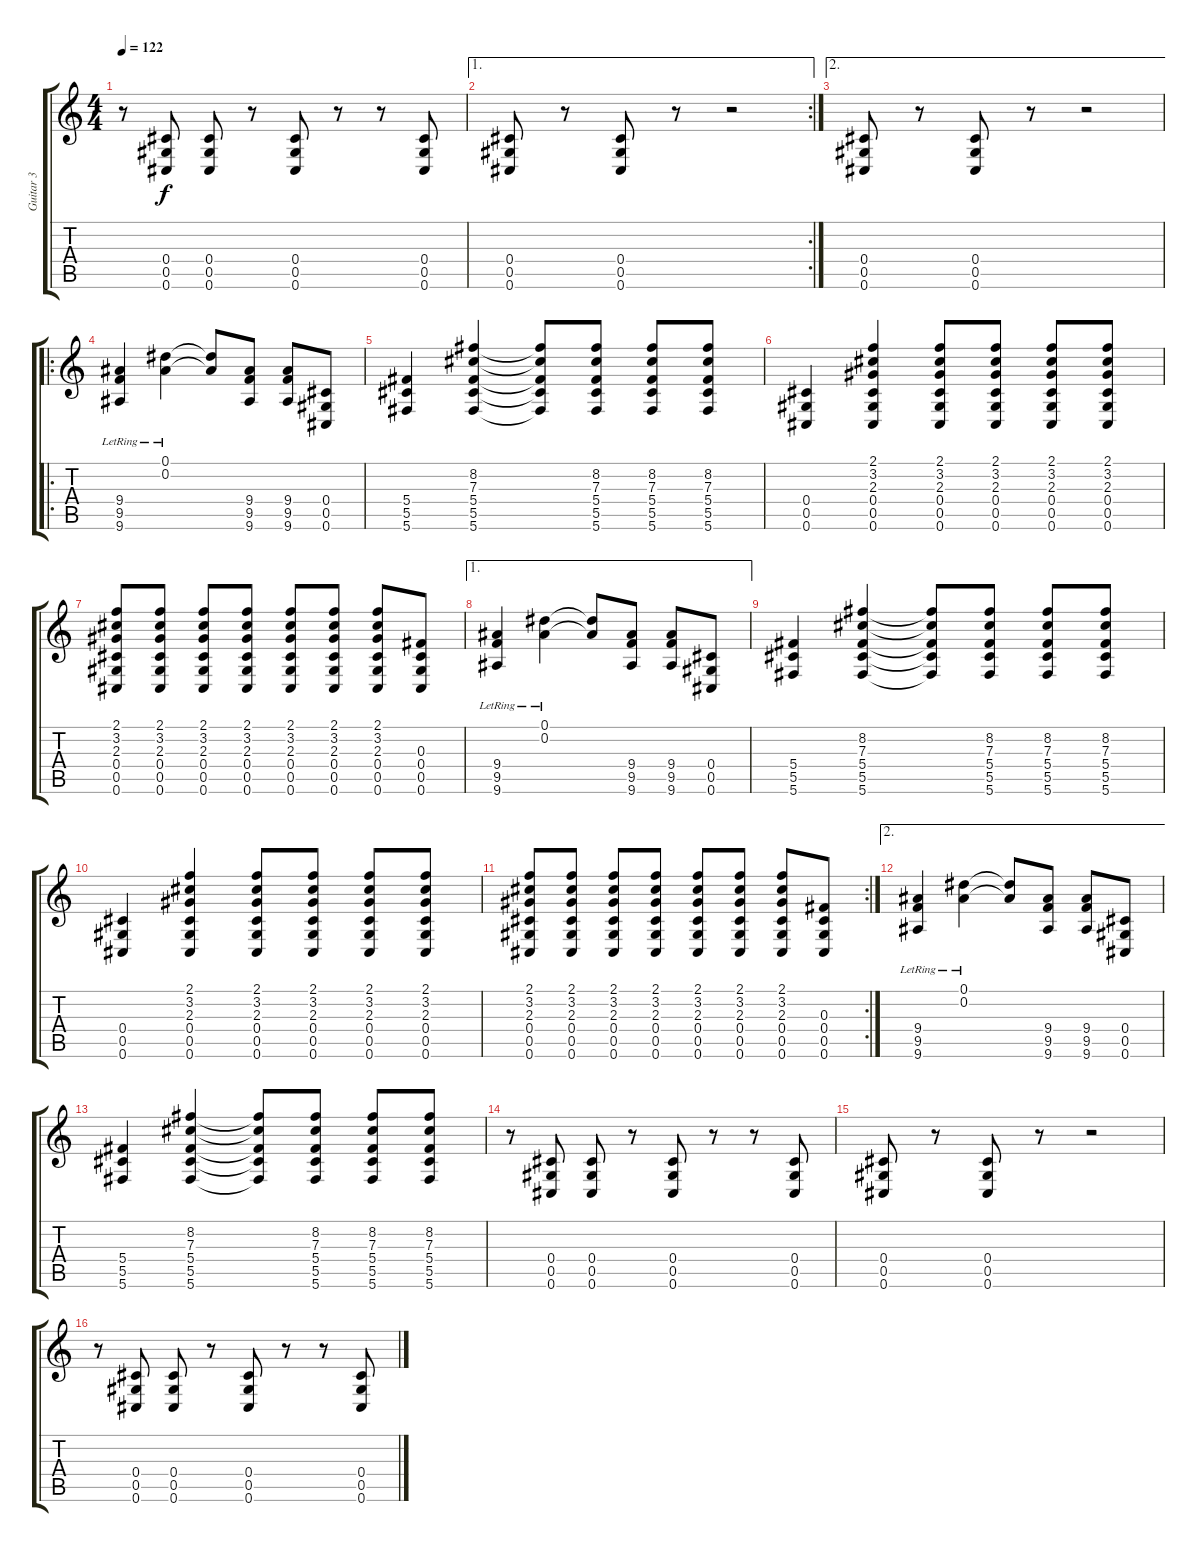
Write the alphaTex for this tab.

\track ("Guitar 3" "Guitar 3") {instrument overdrivenguitar}
\staff {score tabs}
\tuning (Eb4 Bb3 Gb3 Db3 Ab2 Db2) {hide}
\ts (4 4)
\tempo 122
\clef g2
\ks c
r.8{dy f} (0.4 0.5 0.6).8 (0.4 0.5 0.6).8 r.8 (0.4 0.5 0.6).8 r.8 r.8 (0.4 0.5 0.6).8 |
\ae 1
\rc 2
(0.4 0.5 0.6).8 r.8 (0.4 0.5 0.6).8 r.8 r.2 |
\ae 2
(0.4 0.5 0.6).8 r.8 (0.4 0.5 0.6).8 r.8 r.2 |
\ro
(9.4{lr} 9.5{lr} 9.6{lr}).4 (0.1{lr} 0.2{lr}).4 (0.1{t} 0.2{t}).8 (9.4 9.5 9.6).8 (9.4 9.5 9.6).8 (0.4 0.5 0.6).8 |
(5.4 5.5 5.6).4 (8.2 7.3 5.4 5.5 5.6).4 (8.2{t} 7.3{t} 5.4{t} 5.5{t} 5.6{t}).8 (8.2 7.3 5.4 5.5 5.6).8 (8.2 7.3 5.4 5.5 5.6).8 (8.2 7.3 5.4 5.5 5.6).8 |
(0.4 0.5 0.6).4 (2.1 3.2 2.3 0.4 0.5 0.6).4 (2.1 3.2 2.3 0.4 0.5 0.6).8 (2.1 3.2 2.3 0.4 0.5 0.6).8 (2.1 3.2 2.3 0.4 0.5 0.6).8 (2.1 3.2 2.3 0.4 0.5 0.6).8 |
(2.1 3.2 2.3 0.4 0.5 0.6).8 (2.1 3.2 2.3 0.4 0.5 0.6).8 (2.1 3.2 2.3 0.4 0.5 0.6).8 (2.1 3.2 2.3 0.4 0.5 0.6).8 (2.1 3.2 2.3 0.4 0.5 0.6).8 (2.1 3.2 2.3 0.4 0.5 0.6).8 (2.1 3.2 2.3 0.4 0.5 0.6).8 (0.3 0.4 0.5 0.6).8 |
\ae 1
(9.4{lr} 9.5{lr} 9.6{lr}).4 (0.1{lr} 0.2{lr}).4 (0.1{t} 0.2{t}).8 (9.4 9.5 9.6).8 (9.4 9.5 9.6).8 (0.4 0.5 0.6).8 |
(5.4 5.5 5.6).4 (8.2 7.3 5.4 5.5 5.6).4 (8.2{t} 7.3{t} 5.4{t} 5.5{t} 5.6{t}).8 (8.2 7.3 5.4 5.5 5.6).8 (8.2 7.3 5.4 5.5 5.6).8 (8.2 7.3 5.4 5.5 5.6).8 |
(0.4 0.5 0.6).4 (2.1 3.2 2.3 0.4 0.5 0.6).4 (2.1 3.2 2.3 0.4 0.5 0.6).8 (2.1 3.2 2.3 0.4 0.5 0.6).8 (2.1 3.2 2.3 0.4 0.5 0.6).8 (2.1 3.2 2.3 0.4 0.5 0.6).8 |
\rc 2
(2.1 3.2 2.3 0.4 0.5 0.6).8 (2.1 3.2 2.3 0.4 0.5 0.6).8 (2.1 3.2 2.3 0.4 0.5 0.6).8 (2.1 3.2 2.3 0.4 0.5 0.6).8 (2.1 3.2 2.3 0.4 0.5 0.6).8 (2.1 3.2 2.3 0.4 0.5 0.6).8 (2.1 3.2 2.3 0.4 0.5 0.6).8 (0.3 0.4 0.5 0.6).8 |
\ae 2
(9.4{lr} 9.5{lr} 9.6{lr}).4 (0.1{lr} 0.2{lr}).4 (0.1{t} 0.2{t}).8 (9.4 9.5 9.6).8 (9.4 9.5 9.6).8 (0.4 0.5 0.6).8 |
(5.4 5.5 5.6).4 (8.2 7.3 5.4 5.5 5.6).4 (8.2{t} 7.3{t} 5.4{t} 5.5{t} 5.6{t}).8 (8.2 7.3 5.4 5.5 5.6).8 (8.2 7.3 5.4 5.5 5.6).8 (8.2 7.3 5.4 5.5 5.6).8 |
r.8 (0.4 0.5 0.6).8 (0.4 0.5 0.6).8 r.8 (0.4 0.5 0.6).8 r.8 r.8 (0.4 0.5 0.6).8 |
(0.4 0.5 0.6).8 r.8 (0.4 0.5 0.6).8 r.8 r.2 |
r.8 (0.4 0.5 0.6).8 (0.4 0.5 0.6).8 r.8 (0.4 0.5 0.6).8 r.8 r.8 (0.4 0.5 0.6).8
